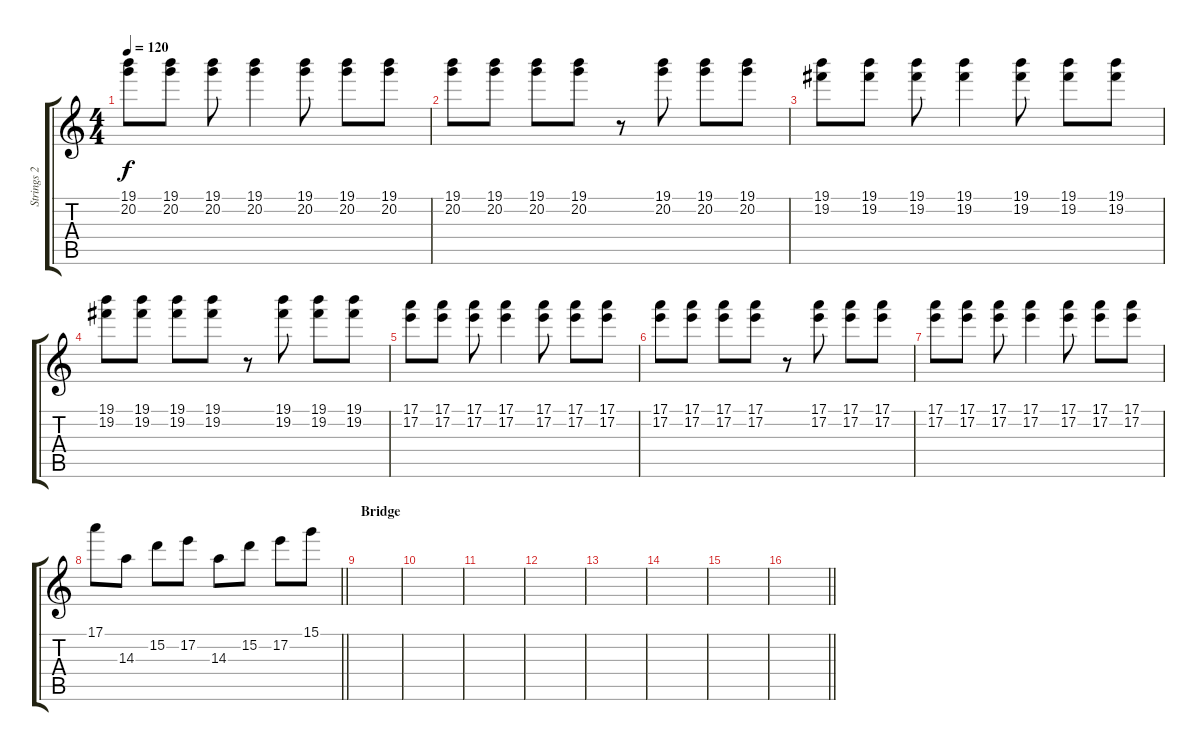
\track ("Strings 2" "Strings 2") {instrument acousticguitarnylon}
\staff {score tabs}
\tuning (E4 B3 G3 D3 A2 E2) {hide}
\ts (4 4)
\tempo 120
\clef g2
\ks c
(19.1 20.2).8{dy f volume 6 instrument electricgrandpiano} (19.1 20.2).8 (19.1 20.2).8 (19.1 20.2).4 (19.1 20.2).8 (19.1 20.2).8 (19.1 20.2).8 |
(19.1 20.2).8 (19.1 20.2).8 (19.1 20.2).8 (19.1 20.2).8 r.8 (19.1 20.2).8 (19.1 20.2).8 (19.1 20.2).8 |
(19.1 19.2).8 (19.1 19.2).8 (19.1 19.2).8 (19.1 19.2).4 (19.1 19.2).8 (19.1 19.2).8 (19.1 19.2).8 |
(19.1 19.2).8 (19.1 19.2).8 (19.1 19.2).8 (19.1 19.2).8 r.8 (19.1 19.2).8 (19.1 19.2).8 (19.1 19.2).8 |
(17.1 17.2).8 (17.1 17.2).8 (17.1 17.2).8 (17.1 17.2).4 (17.1 17.2).8 (17.1 17.2).8 (17.1 17.2).8 |
(17.1 17.2).8 (17.1 17.2).8 (17.1 17.2).8 (17.1 17.2).8 r.8 (17.1 17.2).8 (17.1 17.2).8 (17.1 17.2).8 |
(17.1 17.2).8 (17.1 17.2).8 (17.1 17.2).8 (17.1 17.2).4 (17.1 17.2).8 (17.1 17.2).8 (17.1 17.2).8 |
\barLineRight lightlight
17.1.8 14.3.8 15.2.8 17.2.8 14.3.8 15.2.8 17.2.8 15.1.8 |
\section ("" "Bridge")
|
|
|
|
|
|
|
\barLineRight lightlight
